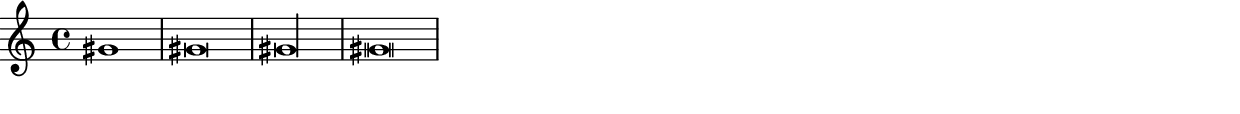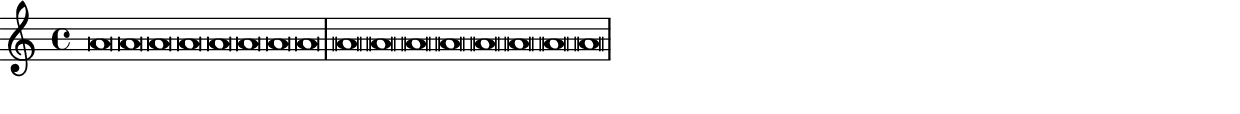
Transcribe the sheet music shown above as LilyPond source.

%% Generated by lilypond-book.py
%% Options: [exampleindent=10.16\mm,indent=0\mm,line-width=160\mm]
\include "lilypond-book-preamble.ly"


% ****************************************************************
% Start cut-&-pastable-section
% ****************************************************************



\paper {
  indent = 0\mm
  line-width = 160\mm
  % offset the left padding, also add 1mm as lilypond creates cropped
  % images with a little space on the right
  line-width = #(- line-width (* mm  3.000000) (* mm 1))
}

\layout {
  
}





% ****************************************************************
% ly snippet:
% ****************************************************************
\sourcefilename "/home/gub/NewGub/gub/target/linux-x86/src/lilypond-git.sv.gnu.org--lilypond.git-release-unstable/input/regression/breve-extent.ly"
\sourcefileline 0
\version "2.17.6"

\header  {
  texidoc = "LilyPond knows that breves and longas are wider than whole notes
  (because of vertical lines on their sides).  Breves and longas don't collide
  with accidentals, barlines, neighbor notes etc.  The distance between
  accidental and note is the same for whole notes, breves and longas."
}

{ 
  gis'1
  gis'\breve*1/2
  gis'\longa*1/4
  \override NoteHead.style = #'altdefault 
  gis'\breve*1/2
}

\score {
    \new Staff {
      \repeat unfold 8 { a'\breve*1/16 }
      \override NoteHead.style = #'altdefault 
      \repeat unfold 8 { a'\breve*1/16 }
    }
    \layout {
        \context {
            \Score
            \override SpacingSpanner.common-shortest-duration = #(ly:make-moment 1 1 )
        }
    }
}



% ****************************************************************
% end ly snippet
% ****************************************************************
